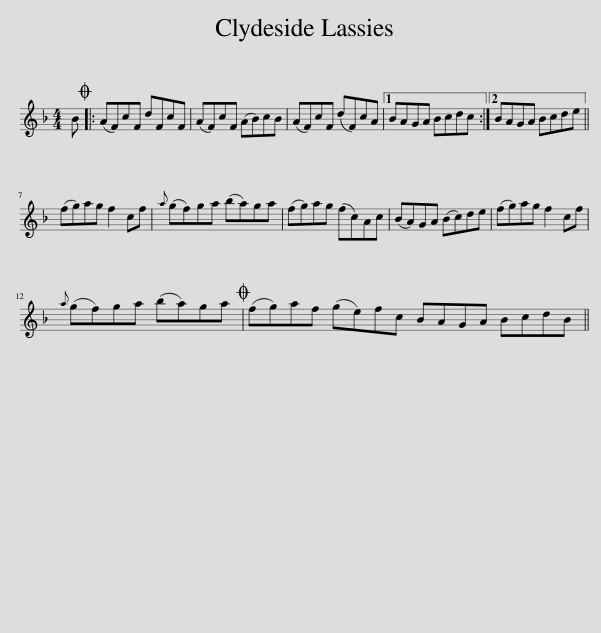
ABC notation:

X:1
L:1/8
M:4/4
I:linebreak $
K:F
V:1 treble
V:1
 B |:O (AF)cF dFcF | (AF)cF (AB)cB | (AF)cF (dF)cA |1 BAGA Bcdc :|2 %5
 BAGA Bcde ||$ (fg)ag f2 cf |{a} (gf)ga (ba)ga | (fg)ag (fc)Ac | (BA)GA (Bc)de | %10
 (fg)ag f2 cf |${a} (gf)ga (ba)ga |O (fg)af (ge)fc BAGA BcdB || %13
